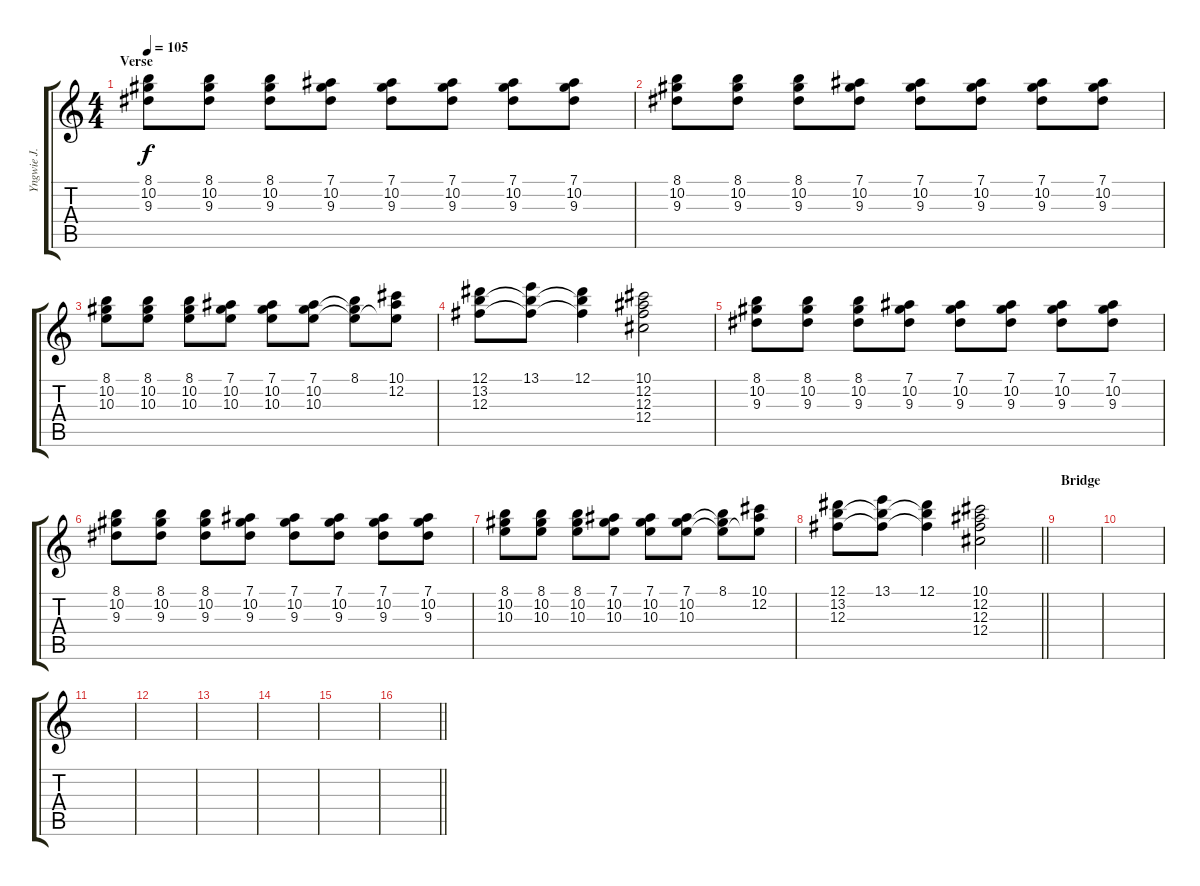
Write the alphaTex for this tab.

\track ("Yngwie J. Malmsteen" "Yngwie J. ") {instrument acousticguitarsteel}
\staff {score tabs}
\tuning (Eb4 Bb3 Gb3 Db3 Ab2 Eb2) {hide}
\ts (4 4)
\section ("" "Verse")
\tempo 105
\clef g2
\ks c
(8.1 10.2 9.3).8{dy f} (8.1 10.2 9.3).8 (8.1 10.2 9.3).8 (7.1 10.2 9.3).8 (7.1 10.2 9.3).8 (7.1 10.2 9.3).8 (7.1 10.2 9.3).8 (7.1 10.2 9.3).8 |
(8.1 10.2 9.3).8 (8.1 10.2 9.3).8 (8.1 10.2 9.3).8 (7.1 10.2 9.3).8 (7.1 10.2 9.3).8 (7.1 10.2 9.3).8 (7.1 10.2 9.3).8 (7.1 10.2 9.3).8 |
(8.1 10.2 10.3).8 (8.1 10.2 10.3).8 (8.1 10.2 10.3).8 (7.1 10.2 10.3).8 (7.1 10.2 10.3).8 (7.1 10.2 10.3).8 (8.1 10.2{t} 10.3{t}).8 (10.1 12.2 10.3{t}).8 |
(12.1 13.2 12.3).8 (13.1 13.2{t} 12.3{t}).8 (12.1 13.2{t} 12.3{t}).4 (10.1 12.2 12.3 12.4).2 |
(8.1 10.2 9.3).8 (8.1 10.2 9.3).8 (8.1 10.2 9.3).8 (7.1 10.2 9.3).8 (7.1 10.2 9.3).8 (7.1 10.2 9.3).8 (7.1 10.2 9.3).8 (7.1 10.2 9.3).8 |
(8.1 10.2 9.3).8 (8.1 10.2 9.3).8 (8.1 10.2 9.3).8 (7.1 10.2 9.3).8 (7.1 10.2 9.3).8 (7.1 10.2 9.3).8 (7.1 10.2 9.3).8 (7.1 10.2 9.3).8 |
(8.1 10.2 10.3).8 (8.1 10.2 10.3).8 (8.1 10.2 10.3).8 (7.1 10.2 10.3).8 (7.1 10.2 10.3).8 (7.1 10.2 10.3).8 (8.1 10.2{t} 10.3{t}).8 (10.1 12.2 10.3{t}).8 |
\barLineRight lightlight
(12.1 13.2 12.3).8 (13.1 13.2{t} 12.3{t}).8 (12.1 13.2{t} 12.3{t}).4 (10.1 12.2 12.3 12.4).2 |
\section ("" "Bridge")
|
|
|
|
|
|
|
\barLineRight lightlight
